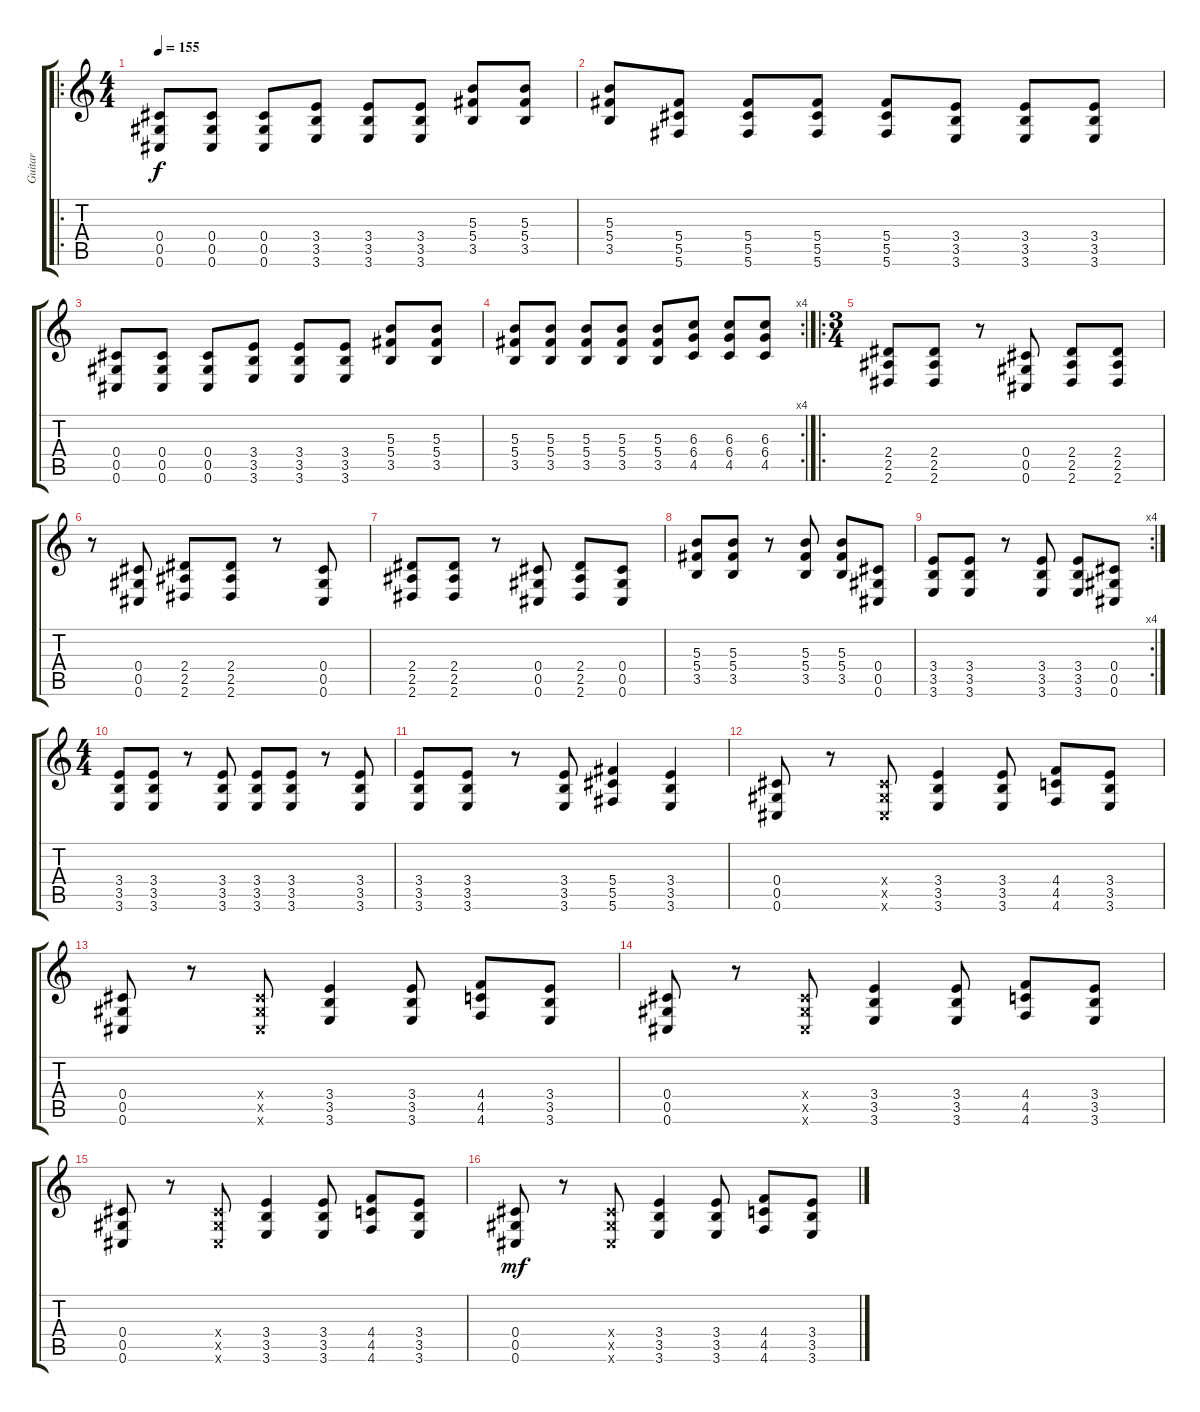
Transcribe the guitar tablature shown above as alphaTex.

\track ("Guitar" "Guitar") {instrument distortionguitar}
\staff {score tabs}
\tuning (Eb4 Bb3 Gb3 Db3 Ab2 Db2) {hide}
\ro
\ts (4 4)
\tempo 155
\clef g2
\ks c
(0.4 0.5 0.6).8{dy f} (0.4 0.5 0.6).8 (0.4 0.5 0.6).8 (3.4 3.5 3.6).8 (3.4 3.5 3.6).8 (3.4 3.5 3.6).8 (5.3 5.4 3.5).8 (5.3 5.4 3.5).8 |
(5.3 5.4 3.5).8 (5.4 5.5 5.6).8 (5.4 5.5 5.6).8 (5.4 5.5 5.6).8 (5.4 5.5 5.6).8 (3.4 3.5 3.6).8 (3.4 3.5 3.6).8 (3.4 3.5 3.6).8 |
(0.4 0.5 0.6).8 (0.4 0.5 0.6).8 (0.4 0.5 0.6).8 (3.4 3.5 3.6).8 (3.4 3.5 3.6).8 (3.4 3.5 3.6).8 (5.3 5.4 3.5).8 (5.3 5.4 3.5).8 |
\rc 4
(5.3 5.4 3.5).8 (5.3 5.4 3.5).8 (5.3 5.4 3.5).8 (5.3 5.4 3.5).8 (5.3 5.4 3.5).8 (6.3 6.4 4.5).8 (6.3 6.4 4.5).8 (6.3 6.4 4.5).8 |
\ro
\ts (3 4)
(2.4 2.5 2.6).8 (2.4 2.5 2.6).8 r.8 (0.4 0.5 0.6).8 (2.4 2.5 2.6).8 (2.4 2.5 2.6).8 |
r.8 (0.4 0.5 0.6).8 (2.4 2.5 2.6).8 (2.4 2.5 2.6).8 r.8 (0.4 0.5 0.6).8 |
(2.4 2.5 2.6).8 (2.4 2.5 2.6).8 r.8 (0.4 0.5 0.6).8 (2.4 2.5 2.6).8 (0.4 0.5 0.6).8 |
(5.3 5.4 3.5).8 (5.3 5.4 3.5).8 r.8 (5.3 5.4 3.5).8 (5.3 5.4 3.5).8 (0.4 0.5 0.6).8 |
\rc 4
(3.4 3.5 3.6).8 (3.4 3.5 3.6).8 r.8 (3.4 3.5 3.6).8 (3.4 3.5 3.6).8 (0.4 0.5 0.6).8 |
\ts (4 4)
(3.4 3.5 3.6).8 (3.4 3.5 3.6).8 r.8 (3.4 3.5 3.6).8 (3.4 3.5 3.6).8 (3.4 3.5 3.6).8 r.8 (3.4 3.5 3.6).8 |
(3.4 3.5 3.6).8 (3.4 3.5 3.6).8 r.8 (3.4 3.5 3.6).8 (5.4 5.5 5.6).4 (3.4 3.5 3.6).4 |
(0.4 0.5 0.6).8 r.8 (0.4{x} 0.5{x} 0.6{x}).8 (3.4 3.5 3.6).4 (3.4 3.5 3.6).8 (4.4 4.5 4.6).8 (3.4 3.5 3.6).8 |
(0.4 0.5 0.6).8 r.8 (0.4{x} 0.5{x} 0.6{x}).8 (3.4 3.5 3.6).4 (3.4 3.5 3.6).8 (4.4 4.5 4.6).8 (3.4 3.5 3.6).8 |
(0.4 0.5 0.6).8 r.8 (0.4{x} 0.5{x} 0.6{x}).8 (3.4 3.5 3.6).4 (3.4 3.5 3.6).8 (4.4 4.5 4.6).8 (3.4 3.5 3.6).8 |
(0.4 0.5 0.6).8 r.8 (0.4{x} 0.5{x} 0.6{x}).8 (3.4 3.5 3.6).4 (3.4 3.5 3.6).8 (4.4 4.5 4.6).8 (3.4 3.5 3.6).8 |
(0.4 0.5 0.6).8{dy mf} r.8 (0.4{x} 0.5{x} 0.6{x}).8 (3.4 3.5 3.6).4 (3.4 3.5 3.6).8 (4.4 4.5 4.6).8 (3.4 3.5 3.6).8
